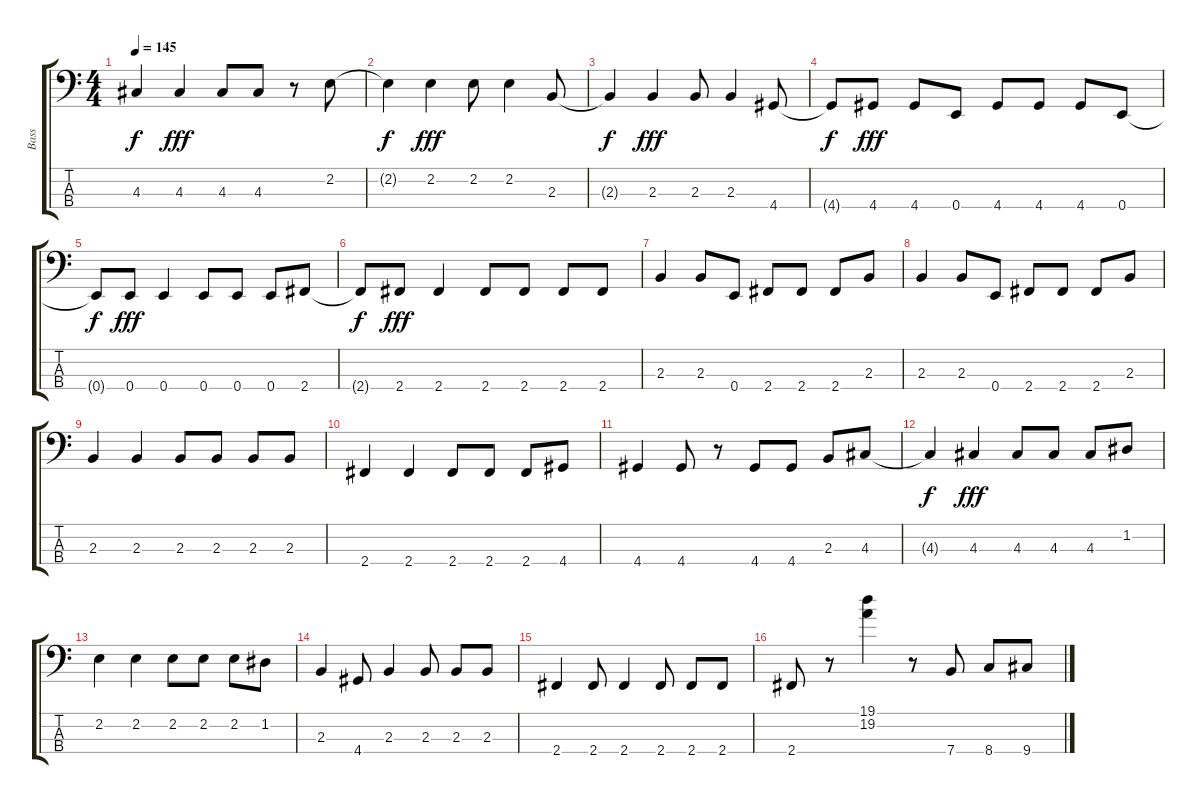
\track ("Bass" "Bass") {instrument electricbasspick}
\staff {score tabs}
\tuning (G2 D2 A1 E1) {hide}
\ts (4 4)
\tempo 145
\clef f4
\ks c
4.3{t}.4{dy f} 4.3.4{dy fff} 4.3.8 4.3.8 r.8 2.2.8 |
2.2{t}.4{dy f} 2.2.4{dy fff} 2.2.8 2.2.4 2.3.8 |
2.3{t}.4{dy f} 2.3.4{dy fff} 2.3.8 2.3.4 4.4.8 |
4.4{t}.8{dy f} 4.4.8{dy fff} 4.4.8 0.4.8 4.4.8 4.4.8 4.4.8 0.4.8 |
0.4{t}.8{dy f} 0.4.8{dy fff} 0.4.4 0.4.8 0.4.8 0.4.8 2.4.8 |
2.4{t}.8{dy f} 2.4.8{dy fff} 2.4.4 2.4.8 2.4.8 2.4.8 2.4.8 |
2.3.4 2.3.8 0.4.8 2.4.8 2.4.8 2.4.8 2.3.8 |
2.3.4 2.3.8 0.4.8 2.4.8 2.4.8 2.4.8 2.3.8 |
2.3.4 2.3.4 2.3.8 2.3.8 2.3.8 2.3.8 |
2.4.4 2.4.4 2.4.8 2.4.8 2.4.8 4.4.8 |
4.4.4 4.4.8 r.8 4.4.8 4.4.8 2.3.8 4.3.8 |
4.3{t}.4{dy f} 4.3.4{dy fff} 4.3.8 4.3.8 4.3.8 1.2.8 |
2.2.4 2.2.4 2.2.8 2.2.8 2.2.8 1.2.8 |
2.3.4 4.4.8 2.3.4 2.3.8 2.3.8 2.3.8 |
2.4.4 2.4.8 2.4.4 2.4.8 2.4.8 2.4.8 |
2.4.8 r.8 (19.1 19.2).4 r.8 7.4.8 8.4.8 9.4.8
